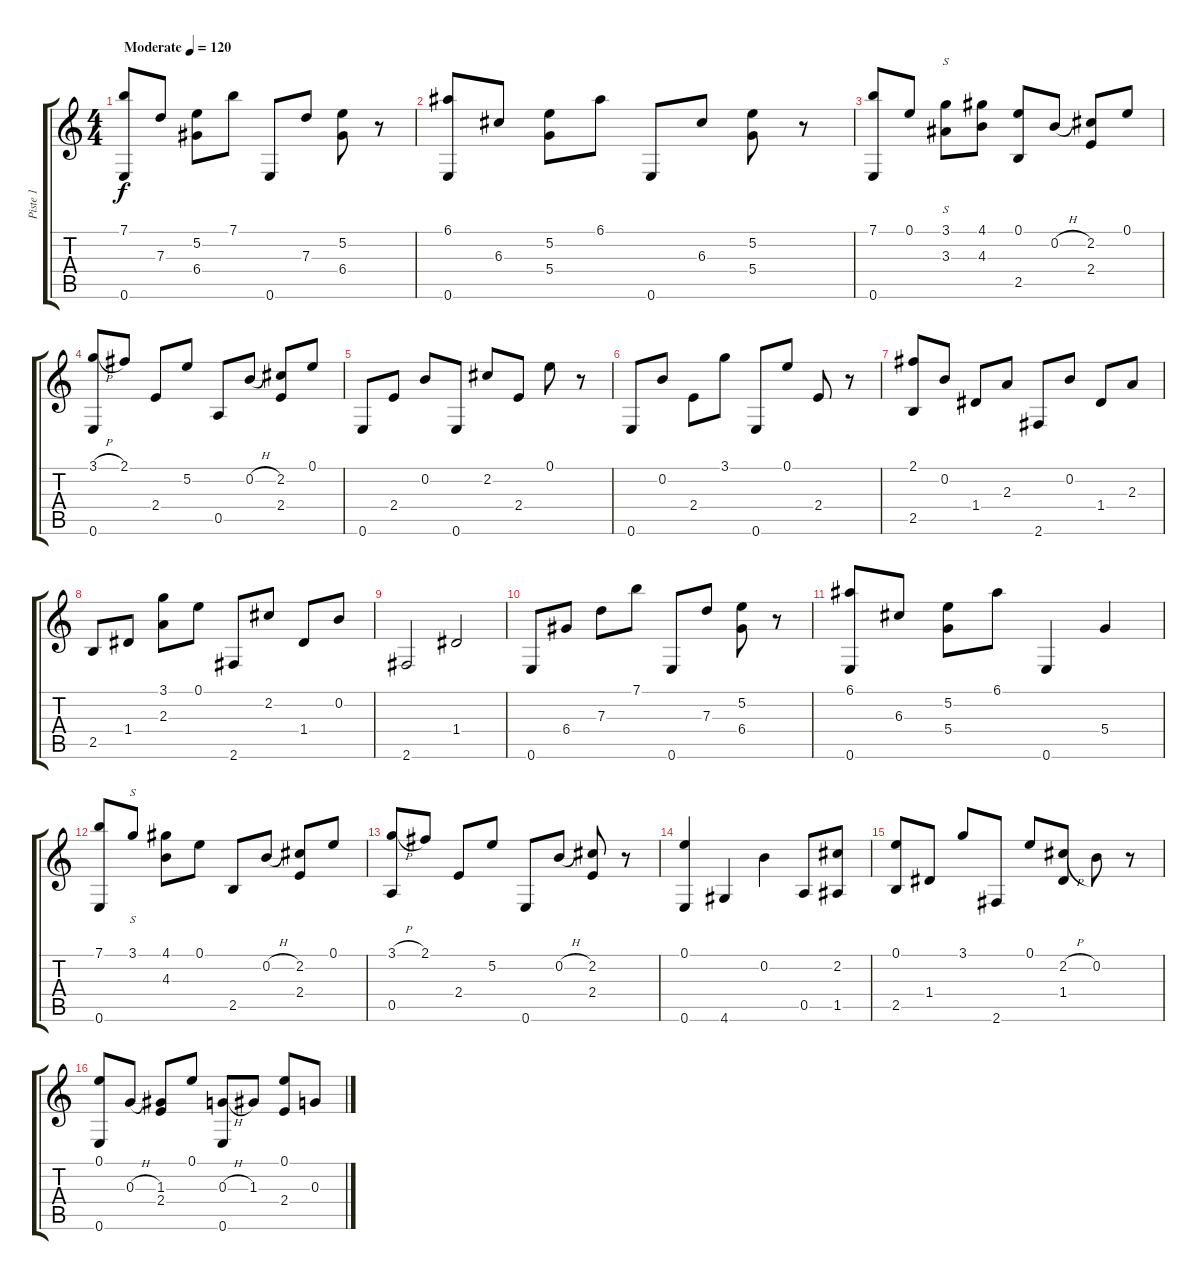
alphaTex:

\track ("Piste 1" "Piste 1") {instrument acousticguitarsteel}
\staff {score tabs}
\tuning (E4 B3 G3 D3 A2 E2) {hide}
\ts (4 4)
\tempo (120 "Moderate")
\clef g2
\ks c
(7.1 0.6).8{dy f instrument acousticguitarsteel} 7.3.8 (5.2 6.4).8 7.1.8 0.6.8 7.3.8 (5.2 6.4).8 r.8 |
(6.1 0.6).8 6.3.8 (5.2 5.4).8 6.1.8 0.6.8 6.3.8 (5.2 5.4).8 r.8 |
(7.1 0.6).8 0.1.8 (3.1 3.3).8{s} (4.1 4.3).8 (0.1 2.5).8 0.2{h}.8 (2.2 2.4).8 0.1.8 |
(3.1{h} 0.6).8 2.1.8 2.4.8 5.2.8 0.5.8 0.2{h}.8 (2.2 2.4).8 0.1.8 |
0.6.8 2.4.8 0.2.8 0.6.8 2.2.8 2.4.8 0.1.8 r.8 |
0.6.8 0.2.8 2.4.8 3.1.8 0.6.8 0.1.8 2.4.8 r.8 |
(2.1 2.5).8 0.2.8 1.4.8 2.3.8 2.6.8 0.2.8 1.4.8 2.3.8 |
2.5.8 1.4.8 (3.1 2.3).8 0.1.8 2.6.8 2.2.8 1.4.8 0.2.8 |
2.6.2 1.4.2 |
0.6.8 6.4.8 7.3.8 7.1.8 0.6.8 7.3.8 (5.2 6.4).8 r.8 |
(6.1 0.6).8 6.3.8 (5.2 5.4).8 6.1.8 0.6.4 5.4.4 |
(7.1 0.6).8 3.1.8{s} (4.1 4.3).8 0.1.8 2.5.8 0.2{h}.8 (2.2 2.4).8 0.1.8 |
(3.1{h} 0.5).8 2.1.8 2.4.8 5.2.8 0.6.8 0.2{h}.8 (2.2 2.4).8 r.8 |
(0.1 0.6).4 4.6.4 0.2.4 0.5.8 (2.2 1.5).8 |
(0.1 2.5).8 1.4.8 3.1.8 2.6.8 0.1.8 (2.2{h} 1.4).8 0.2.8 r.8 |
(0.1 0.6).8 0.3{h}.8 (1.3 2.4).8 0.1.8 (0.3{h} 0.6).8 1.3.8 (0.1 2.4).8 0.3{h}.8
